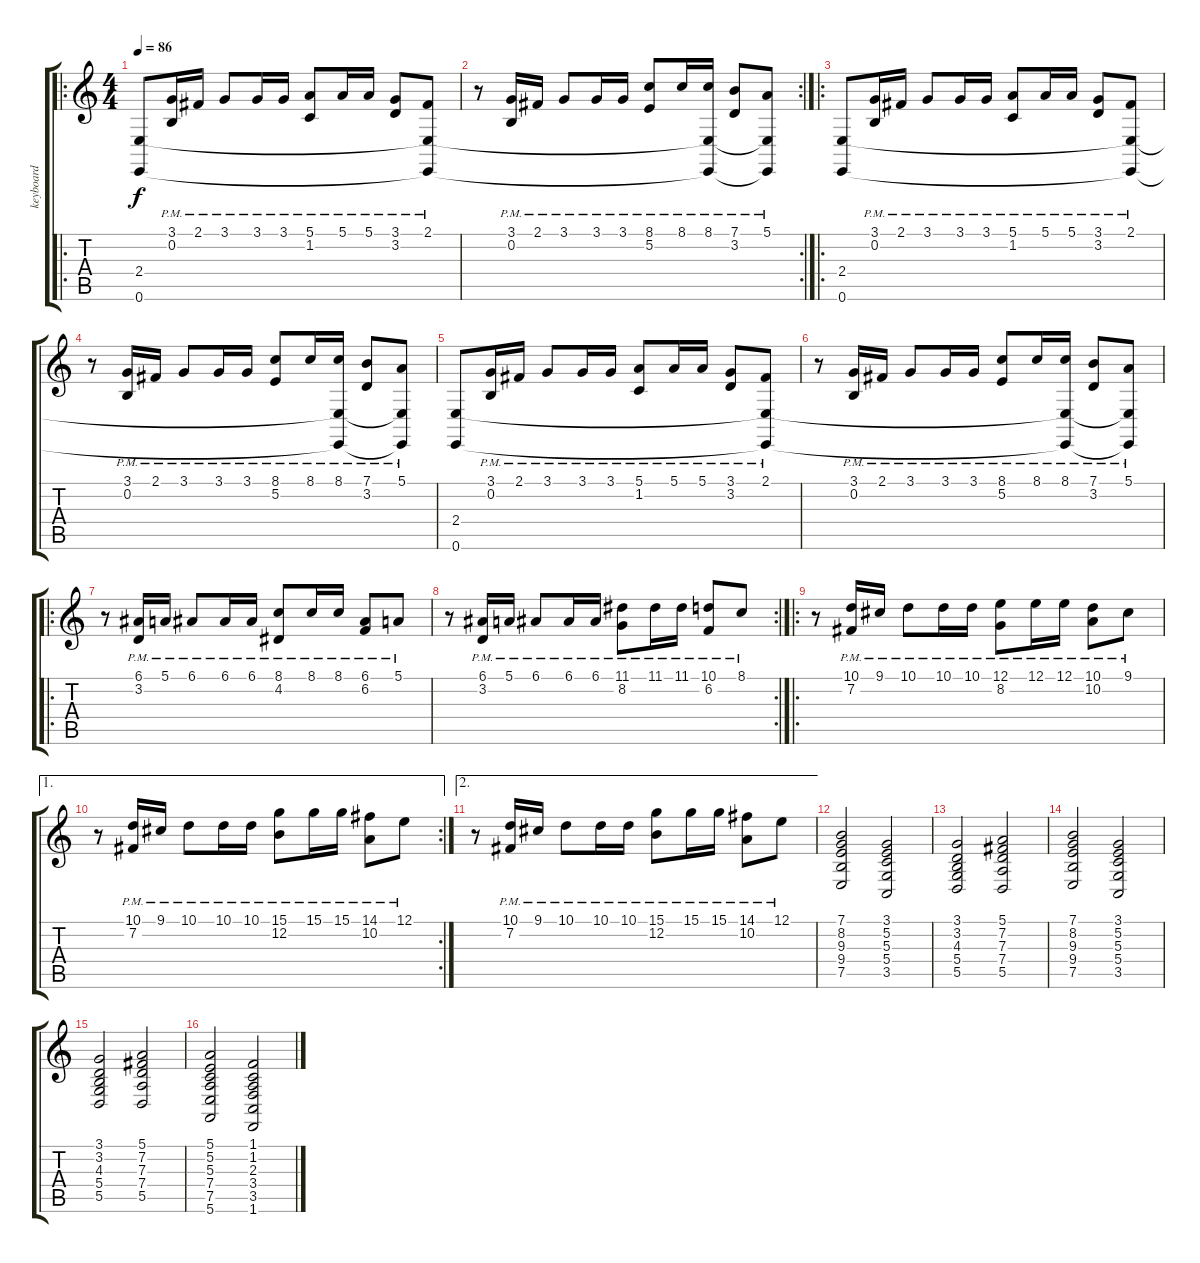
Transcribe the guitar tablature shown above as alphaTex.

\track ("keyboard" "keyboard") {instrument stringensemble1}
\staff {score tabs}
\tuning (E4 B3 G3 D3 A2 E2) {hide}
\ro
\ts (4 4)
\tempo 86
\clef g2
\ks c
(2.4 0.6).8{dy f instrument stringensemble1} (3.1{pm} 0.2).16 2.1{pm}.16 3.1{pm}.8 3.1{pm}.16 3.1{pm}.16 (5.1{pm} 1.2).8 5.1{pm}.16 5.1{pm}.16 (3.1{pm} 3.2).8 (2.1{pm} 2.4{t} 0.6{t}).8 |
\rc 2
r.8 (3.1{pm} 0.2).16 2.1{pm}.16 3.1{pm}.8 3.1{pm}.16 3.1{pm}.16 (8.1{pm} 5.2).8 8.1{pm}.16 (8.1{pm} 2.4{t} 0.6{t}).16 (7.1{pm} 3.2).8 (5.1{pm} 2.4{t} 0.6{t}).8 |
\ro
(2.4 0.6).8 (3.1{pm} 0.2).16 2.1{pm}.16 3.1{pm}.8 3.1{pm}.16 3.1{pm}.16 (5.1{pm} 1.2).8 5.1{pm}.16 5.1{pm}.16 (3.1{pm} 3.2).8 (2.1{pm} 2.4{t} 0.6{t}).8 |
r.8 (3.1{pm} 0.2).16 2.1{pm}.16 3.1{pm}.8 3.1{pm}.16 3.1{pm}.16 (8.1{pm} 5.2).8 8.1{pm}.16 (8.1{pm} 2.4{t} 0.6{t}).16 (7.1{pm} 3.2).8 (5.1{pm} 2.4{t} 0.6{t}).8 |
(2.4 0.6).8 (3.1{pm} 0.2).16 2.1{pm}.16 3.1{pm}.8 3.1{pm}.16 3.1{pm}.16 (5.1{pm} 1.2).8 5.1{pm}.16 5.1{pm}.16 (3.1{pm} 3.2).8 (2.1{pm} 2.4{t} 0.6{t}).8 |
r.8 (3.1{pm} 0.2).16 2.1{pm}.16 3.1{pm}.8 3.1{pm}.16 3.1{pm}.16 (8.1{pm} 5.2).8 8.1{pm}.16 (8.1{pm} 2.4{t} 0.6{t}).16 (7.1{pm} 3.2).8 (5.1{pm} 2.4{t} 0.6{t}).8 |
\ro
r.8 (6.1{pm} 3.2).16 5.1{pm}.16 6.1{pm}.8 6.1{pm}.16 6.1{pm}.16 (8.1{pm} 4.2).8 8.1{pm}.16 8.1{pm}.16 (6.1{pm} 6.2).8 5.1{pm}.8 |
\rc 2
r.8 (6.1{pm} 3.2).16 5.1{pm}.16 6.1{pm}.8 6.1{pm}.16 6.1{pm}.16 (11.1{pm} 8.2).8 11.1{pm}.16 11.1{pm}.16 (10.1{pm} 6.2).8 8.1{pm}.8 |
\ro
r.8 (10.1{pm} 7.2).16 9.1{pm}.16 10.1{pm}.8 10.1{pm}.16 10.1{pm}.16 (12.1{pm} 8.2).8 12.1{pm}.16 12.1{pm}.16 (10.1{pm} 10.2).8 9.1{pm}.8 |
\ae 1
\rc 2
r.8 (10.1{pm} 7.2).16 9.1{pm}.16 10.1{pm}.8 10.1{pm}.16 10.1{pm}.16 (15.1{pm} 12.2).8 15.1{pm}.16 15.1{pm}.16 (14.1{pm} 10.2).8 12.1{pm}.8 |
\ae 2
r.8 (10.1{pm} 7.2).16 9.1{pm}.16 10.1{pm}.8 10.1{pm}.16 10.1{pm}.16 (15.1{pm} 12.2).8 15.1{pm}.16 15.1{pm}.16 (14.1{pm} 10.2).8 12.1{pm}.8 |
(7.1 8.2 9.3 9.4 7.5).2{volume 12} (3.1 5.2 5.3 5.4 3.5).2 |
(3.1 3.2 4.3 5.4 5.5).2 (5.1 7.2 7.3 7.4 5.5).2 |
(7.1 8.2 9.3 9.4 7.5).2 (3.1 5.2 5.3 5.4 3.5).2 |
(3.1 3.2 4.3 5.4 5.5).2 (5.1 7.2 7.3 7.4 5.5).2 |
(5.1 5.2 5.3 7.4 7.5 5.6).2{volume 12} (1.1 1.2 2.3 3.4 3.5 1.6).2
